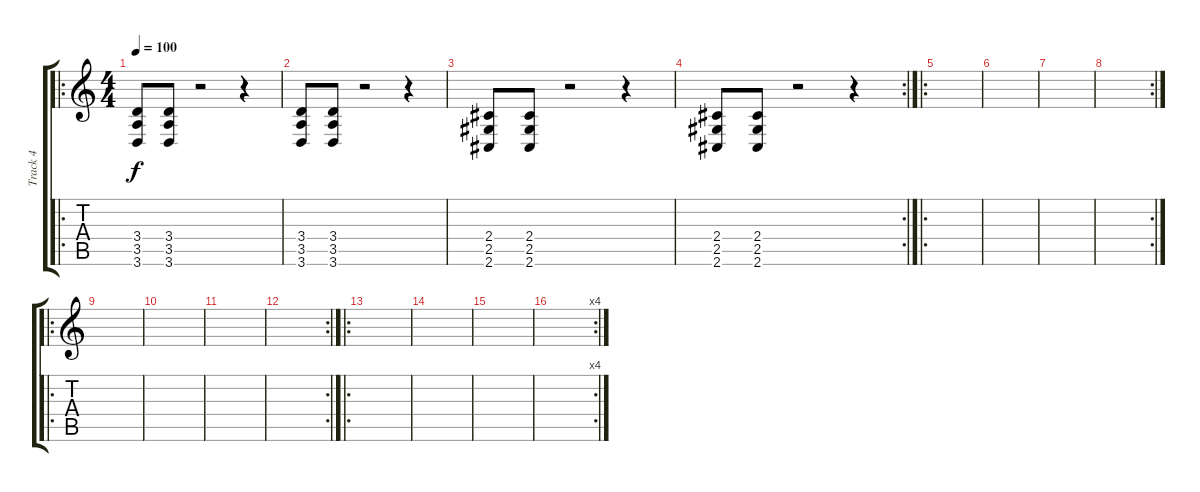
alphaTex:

\track ("Track 4" "Track 4") {instrument electricguitarmuted}
\staff {score tabs}
\tuning (Db4 Ab3 E3 B2 Gb2 B1) {hide}
\ro
\ts (4 4)
\tempo 100
\clef g2
\ks c
(3.4 3.5 3.6).8{dy f} (3.4 3.5 3.6).8 r.2 r.4 |
(3.4 3.5 3.6).8 (3.4 3.5 3.6).8 r.2 r.4 |
(2.4 2.5 2.6).8 (2.4 2.5 2.6).8 r.2 r.4 |
\rc 2
(2.4 2.5 2.6).8 (2.4 2.5 2.6).8 r.2 r.4 |
\ro
|
|
|
\rc 2
|
\ro
|
|
|
\rc 2
|
\ro
|
|
|
\rc 4
